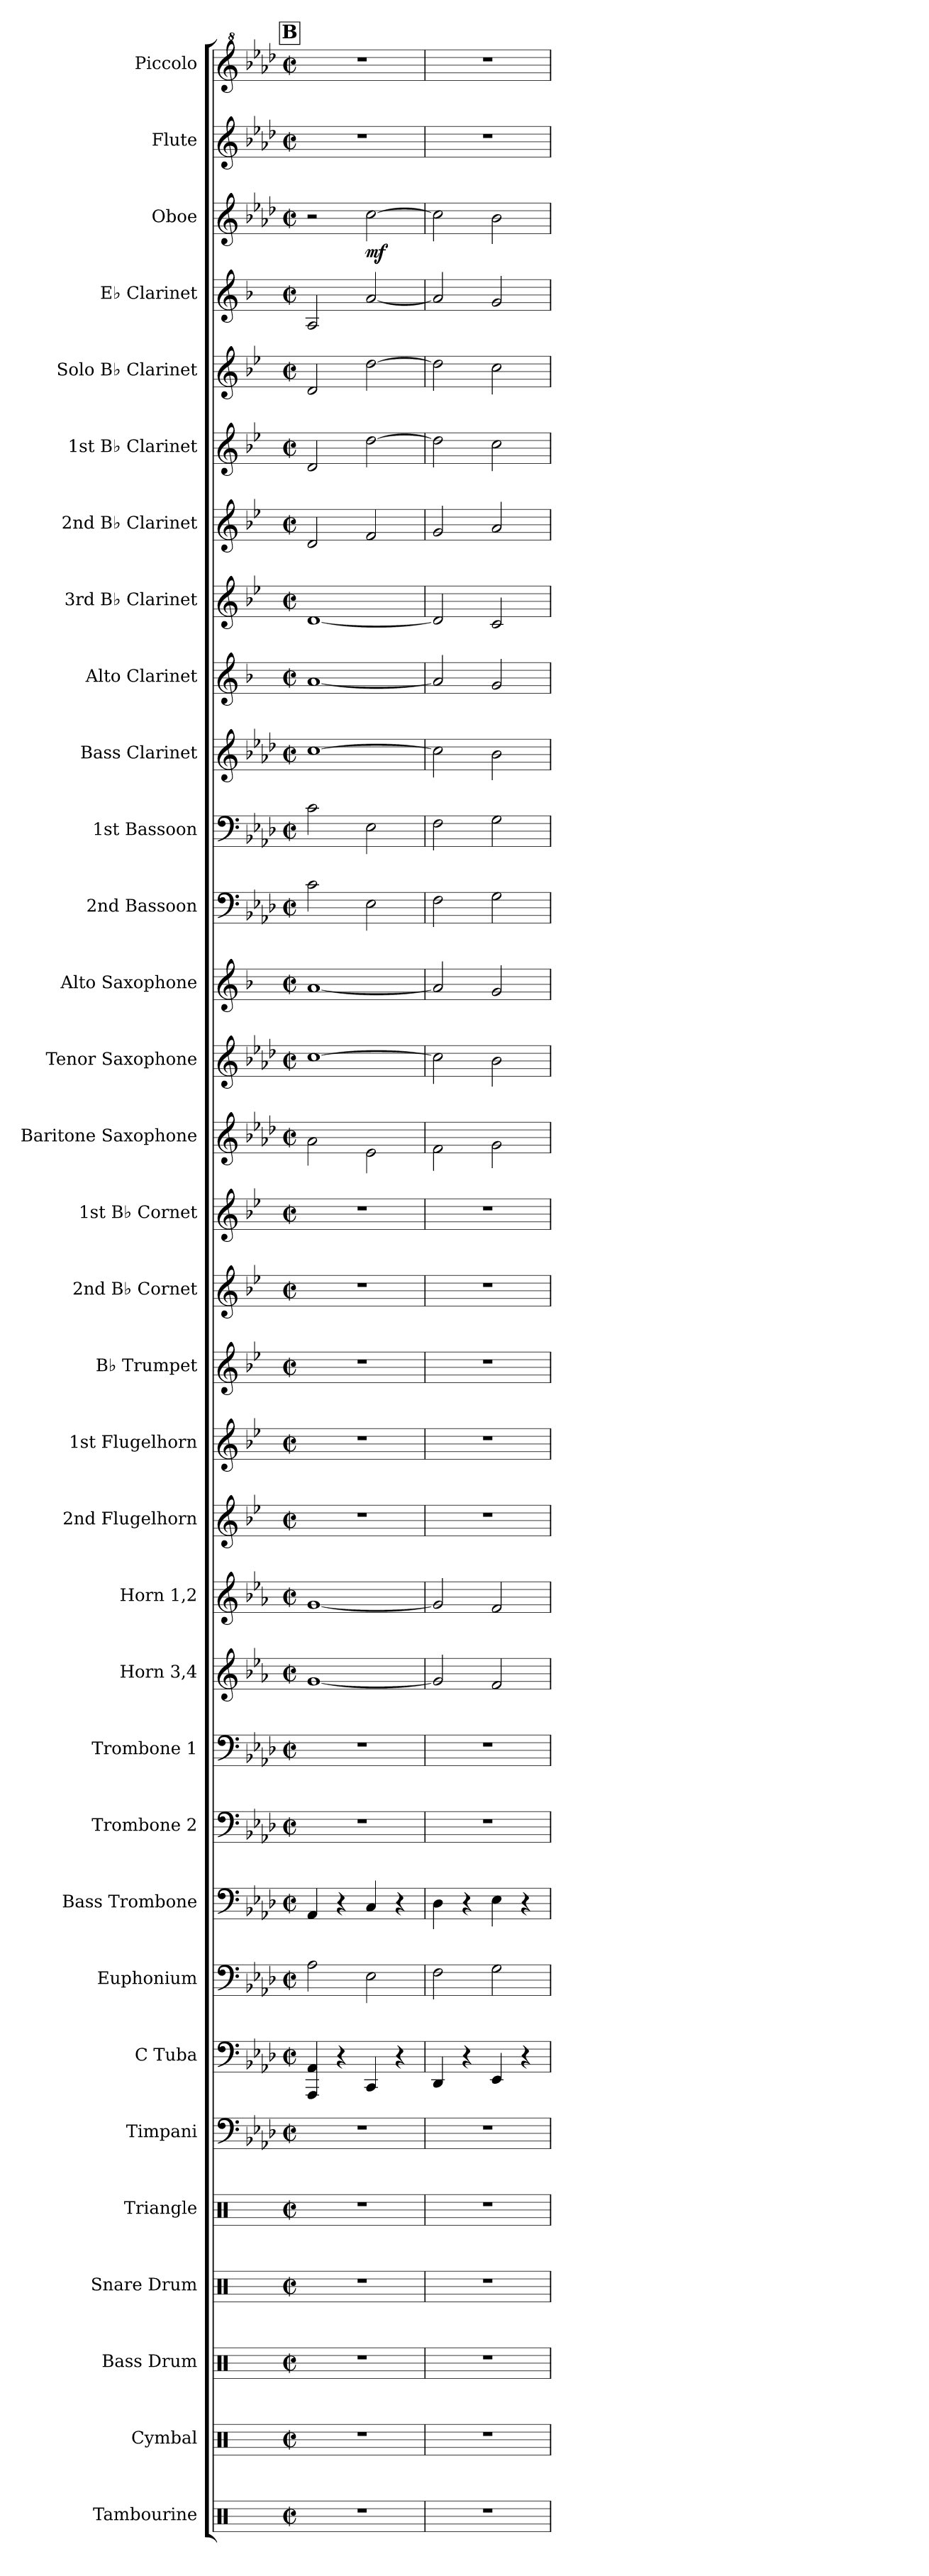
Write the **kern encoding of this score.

**kern	**kern	**kern	**kern	**kern	**kern	**kern	**kern	**kern	**kern	**kern	**kern	**kern	**kern	**kern	**kern	**kern	**kern	**kern	**kern	**kern	**kern	**kern	**kern	**kern	**kern	**kern	**kern	**kern	**kern	**kern	**dynam	**kern	**kern
*part33	*part32	*part31	*part30	*part29	*part28	*part27	*part26	*part25	*part24	*part23	*part22	*part21	*part20	*part19	*part18	*part17	*part16	*part15	*part14	*part13	*part12	*part11	*part10	*part9	*part8	*part7	*part6	*part5	*part4	*part3	*part3	*part2	*part1
*staff33	*staff32	*staff31	*staff30	*staff29	*staff28	*staff27	*staff26	*staff25	*staff24	*staff23	*staff22	*staff21	*staff20	*staff19	*staff18	*staff17	*staff16	*staff15	*staff14	*staff13	*staff12	*staff11	*staff10	*staff9	*staff8	*staff7	*staff6	*staff5	*staff4	*staff3	*staff3	*staff2	*staff1
*I"Tambourine	*I"Cymbal	*I"Bass Drum	*I"Snare Drum	*I"Triangle	*I"Timpani	*I"C Tuba	*I"Euphonium	*I"Bass Trombone	*I"Trombone 2	*I"Trombone 1	*I"Horn 3,4	*I"Horn 1,2	*I"2nd Flugelhorn	*I"1st Flugelhorn	*I"B♭ Trumpet	*I"2nd B♭ Cornet	*I"1st B♭ Cornet	*I"Baritone Saxophone	*I"Tenor Saxophone	*I"Alto Saxophone	*I"2nd Bassoon	*I"1st Bassoon	*I"Bass Clarinet	*I"Alto Clarinet	*I"3rd B♭ Clarinet	*I"2nd B♭ Clarinet	*I"1st B♭ Clarinet	*I"Solo B♭ Clarinet	*I"E♭ Clarinet	*I"Oboe	*	*I"Flute	*I"Piccolo
*I'Tamb.	*I'Cym.	*I'B. Dr.	*I'Sn. Dr.	*I'Trgl.	*I'Timp.	*I'C Tu.	*I'Eu.	*I'B. Trb.	*I'Trb. 2	*I'Trb. 1	*I'Hn. 3,4	*I'Hn. 1,2	*I'2nd Flghn.	*I'1st Flghn.	*I'B♭ Tpt.	*I'2nd B♭ Cnt.	*I'1st B♭ Cnt.	*I'Bar. Sax.	*I'T. Sax.	*I'A. Sax.	*I'2nd Bsn.	*I'1st Bsn.	*I'B. Cl.	*I'A. Cl.	*I'3rd B♭ Cl.	*I'2nd B♭ Cl.	*I'1st B♭ Cl.	*I'Solo B♭ Cl.	*I'E♭ Cl.	*I'Ob.	*	*I'Fl.	*I'Picc.
*clefX	*clefX	*clefX	*clefX	*clefX	*clefF4	*clefF4	*clefF4	*clefF4	*clefF4	*clefF4	*clefG2	*clefG2	*clefG2	*clefG2	*clefG2	*clefG2	*clefG2	*clefG2	*clefG2	*clefG2	*clefF4	*clefF4	*clefG2	*clefG2	*clefG2	*clefG2	*clefG2	*clefG2	*clefG2	*clefG2	*	*clefG2	*clefG^2
*	*	*	*	*	*	*	*	*	*	*	*ITrd4c7	*ITrd4c7	*ITrd1c2	*ITrd1c2	*ITrd1c2	*ITrd1c2	*ITrd1c2	*ITrd12c21	*ITrd8c14	*ITrd5c9	*	*	*ITrd8c14	*ITrd5c9	*ITrd1c2	*ITrd1c2	*ITrd1c2	*ITrd1c2	*ITrd-2c-3	*	*	*	*ITrd-7c-12
*k[]	*k[]	*k[]	*k[]	*k[]	*k[b-e-a-d-]	*k[b-e-a-d-]	*k[b-e-a-d-]	*k[b-e-a-d-]	*k[b-e-a-d-]	*k[b-e-a-d-]	*k[b-e-a-d-]	*k[b-e-a-d-]	*k[b-e-a-d-]	*k[b-e-a-d-]	*k[b-e-a-d-]	*k[b-e-a-d-]	*k[b-e-a-d-]	*k[b-e-a-d-]	*k[b-e-a-d-]	*k[b-e-a-d-]	*k[b-e-a-d-]	*k[b-e-a-d-]	*k[b-e-a-d-]	*k[b-e-a-d-]	*k[b-e-a-d-]	*k[b-e-a-d-]	*k[b-e-a-d-]	*k[b-e-a-d-]	*k[b-e-a-d-]	*k[b-e-a-d-]	*	*k[b-e-a-d-]	*k[b-e-a-d-]
*C:	*C:	*C:	*C:	*C:	*A-:	*A-:	*A-:	*A-:	*A-:	*A-:	*A-:	*A-:	*A-:	*A-:	*A-:	*A-:	*A-:	*A-:	*A-:	*A-:	*A-:	*A-:	*A-:	*A-:	*A-:	*A-:	*A-:	*A-:	*A-:	*A-:	*	*A-:	*A-:
*M2/2	*M2/2	*M2/2	*M2/2	*M2/2	*M2/2	*M2/2	*M2/2	*M2/2	*M2/2	*M2/2	*M2/2	*M2/2	*M2/2	*M2/2	*M2/2	*M2/2	*M2/2	*M2/2	*M2/2	*M2/2	*M2/2	*M2/2	*M2/2	*M2/2	*M2/2	*M2/2	*M2/2	*M2/2	*M2/2	*M2/2	*	*M2/2	*M2/2
*met(c|)	*met(c|)	*met(c|)	*met(c|)	*met(c|)	*met(c|)	*met(c|)	*met(c|)	*met(c|)	*met(c|)	*met(c|)	*met(c|)	*met(c|)	*met(c|)	*met(c|)	*met(c|)	*met(c|)	*met(c|)	*met(c|)	*met(c|)	*met(c|)	*met(c|)	*met(c|)	*met(c|)	*met(c|)	*met(c|)	*met(c|)	*met(c|)	*met(c|)	*met(c|)	*met(c|)	*	*met(c|)	*met(c|)
!!LO:REH:place=s1:a:t=B
=344	=344	=344	=344	=344	=344	=344	=344	=344	=344	=344	=344	=344	=344	=344	=344	=344	=344	=344	=344	=344	=344	=344	=344	=344	=344	=344	=344	=344	=344	=344	=344	=344	=344
1r	1r	1r	1r	1r	1r	4AAA-/ 4AA-/	2A-\	4AA-/	1r	1r	[1c	[1c	1r	1r	1r	1r	1r	2A-\	[1c	[1c	2c\	2c\	[1c	[1c	[1c	2c/	2c/	2c/	2c/	2r	.	1r	1r
.	.	.	.	.	.	4r	.	4r	.	.	.	.	.	.	.	.	.	.	.	.	.	.	.	.	.	.	.	.	.	.	.	.	.
!	!	!	!	!	!	!	!	!	!	!	!	!	!	!	!	!	!	!	!	!	!	!	!	!	!	!	!	!	!	!	!LO:DY:b	!	!
.	.	.	.	.	.	4CC/	2E-\	4C/	.	.	.	.	.	.	.	.	.	2E-\	.	.	2E-\	2E-\	.	.	.	2e-/	[2cc\	[2cc\	[2cc/	[2cc\	mf	.	.
.	.	.	.	.	.	4r	.	4r	.	.	.	.	.	.	.	.	.	.	.	.	.	.	.	.	.	.	.	.	.	.	.	.	.
=345	=345	=345	=345	=345	=345	=345	=345	=345	=345	=345	=345	=345	=345	=345	=345	=345	=345	=345	=345	=345	=345	=345	=345	=345	=345	=345	=345	=345	=345	=345	=345	=345	=345
1r	1r	1r	1r	1r	1r	4DD-/	2F\	4D-\	1r	1r	2c/]	2c/]	1r	1r	1r	1r	1r	2F\	2c\]	2c/]	2F\	2F\	2c\]	2c/]	2c/]	2f/	2cc\]	2cc\]	2cc/]	2cc\]	.	1r	1r
.	.	.	.	.	.	4r	.	4r	.	.	.	.	.	.	.	.	.	.	.	.	.	.	.	.	.	.	.	.	.	.	.	.	.
.	.	.	.	.	.	4EE-/	2G\	4E-\	.	.	2B-/	2B-/	.	.	.	.	.	2G\	2B-\	2B-/	2G\	2G\	2B-\	2B-/	2B-/	2g/	2b-\	2b-\	2b-/	2b-\	.	.	.
.	.	.	.	.	.	4r	.	4r	.	.	.	.	.	.	.	.	.	.	.	.	.	.	.	.	.	.	.	.	.	.	.	.	.
=	=	=	=	=	=	=	=	=	=	=	=	=	=	=	=	=	=	=	=	=	=	=	=	=	=	=	=	=	=	=	=	=	=
*-	*-	*-	*-	*-	*-	*-	*-	*-	*-	*-	*-	*-	*-	*-	*-	*-	*-	*-	*-	*-	*-	*-	*-	*-	*-	*-	*-	*-	*-	*-	*-	*-	*-
